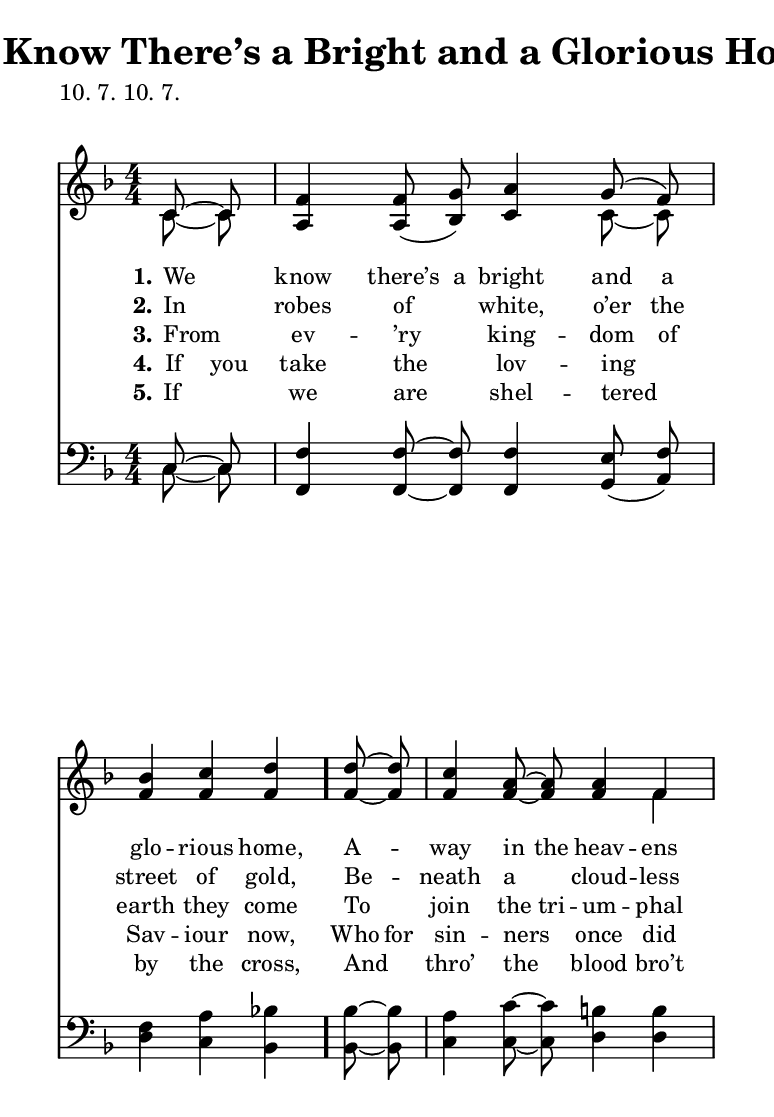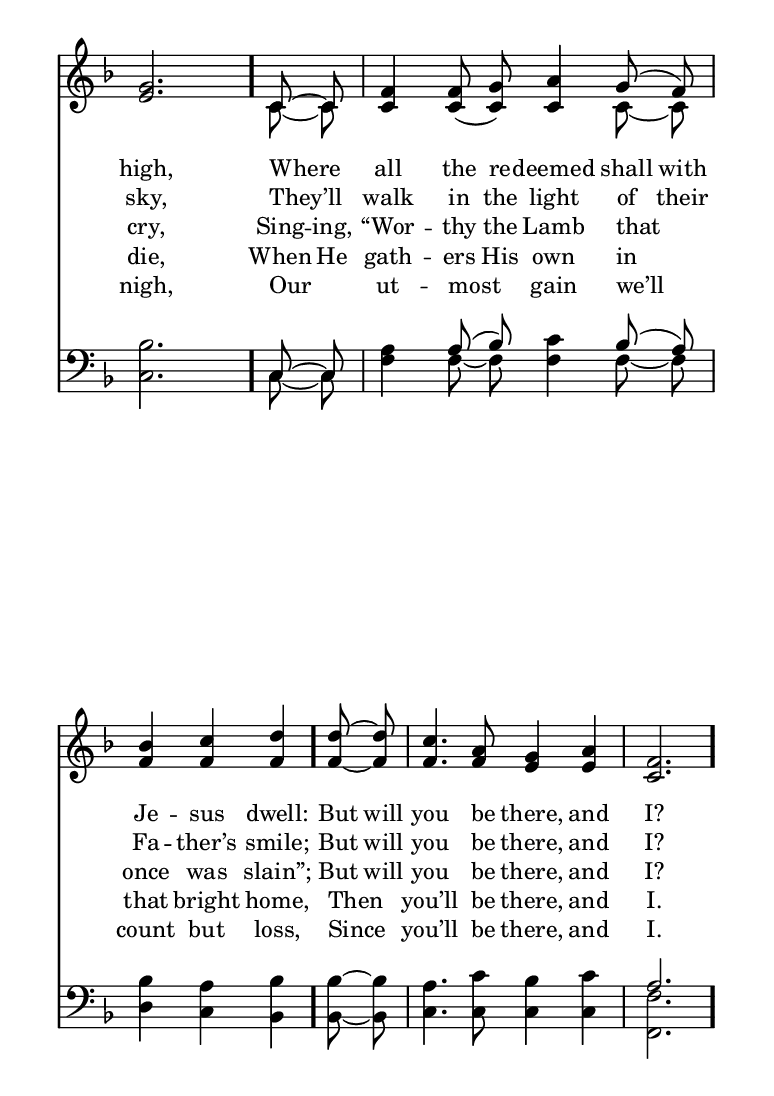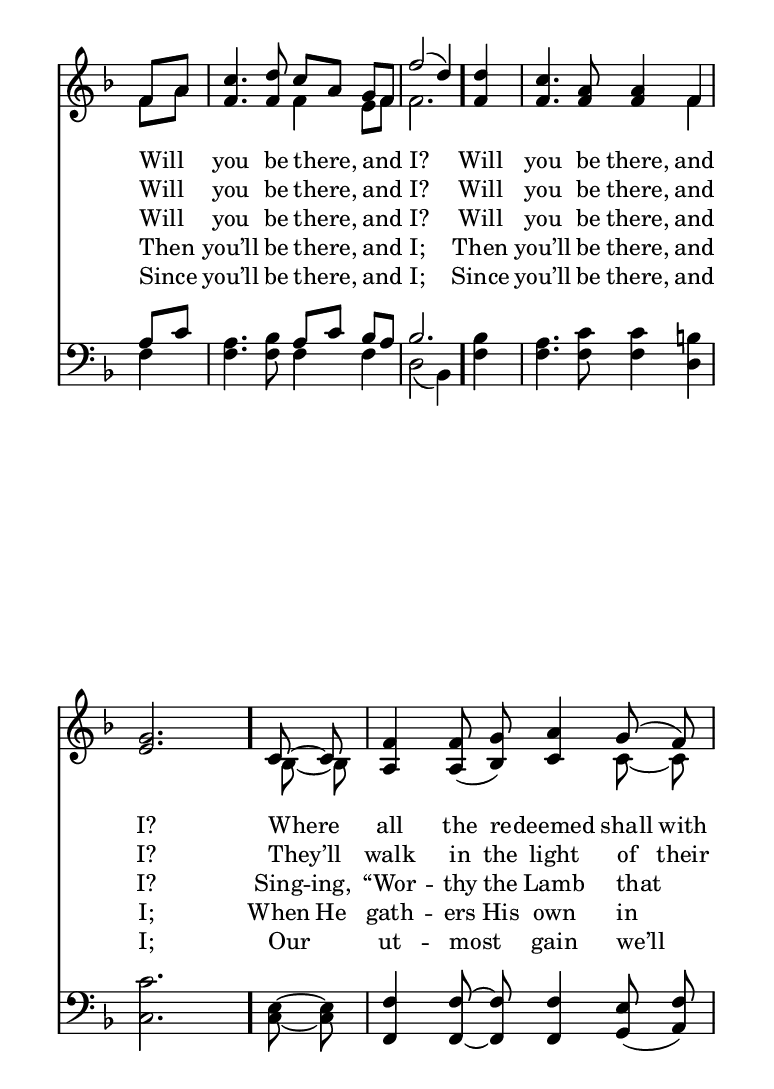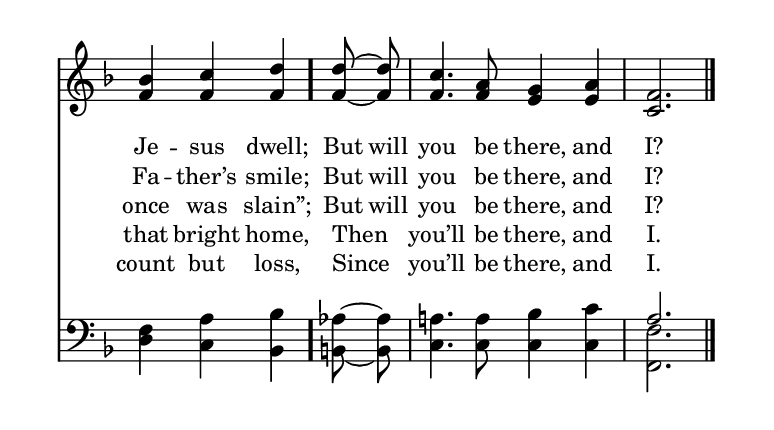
\include "common/global.ily"
\paper {
  \include "common/paper.ily"
}

\header{
  %gospel
  hymnnumber = "54"
  title = "We Know There’s a Bright and a Glorious Home"
  markuptitle = \markup \center-column { "We Know There’s a Bright and" "a Glorious Home" \vspace #0.5 }
  tunename = ""
  meter = "10. 7. 10. 7."
  poet = ""
  composer = ""
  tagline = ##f
}

% for fermata in MIDI
ta = { \tempo 4=80 }
tb = { \tempo 4=40 }

patternAA = { c8 ~ c8 | c4 c8( c8) c4 c8( c8) | c4 c4 c4 }
patternAB = { c8 ~ c8 | c4 c8( c8) c4 c8 ~ c8 | c4 c4 c4 }
patternAC = { c8 ~ c8 | c4 c8 ~ c8 c4 c8( c8) | c4 c4 c4 }
patternAD = { c8 ~ c8 | c4 c8 ~ c8 c4 c8 ~ c8 | c4 c4 c4 }

patternBA = { c8 ~ c8 | c4 c8 ~ c8 c4 c4 | c2. }
patternBB = { c8 ~ c8 | c4. c8 c4 c4 | c2. }
patternBC = { c4      | c4. c8 c4 c4 | c2. }

patternCA = { c8[ c8] | c4. c8 c8[ c8] c8[ c8] | c2( c4) }
patternCB = { c8[ c8] | c4. c8 c4      c8[ c8] | c2.     }
patternCC = { c8[ c8] | c4. c8 c8[ c8] c8[ c8] | c2.     }
patternCD = { c4      | c4. c8 c4      c4      | c2( c4) }

global = {
  \include "common/overrides.ily"
  \override Staff.TimeSignature.style = #'numbered
  \time 4/4
  \override Score.MetronomeMark.transparent = ##t % hide all fermata changes too
  \ta
  \key f \major
  \partial 4
  \autoBeamOff
}

notesSoprano = {
\global
\relative c' {

  \changePitch \patternAA { c c | f f g a g f | bes c d }
  \changePitch \patternBA { d d | c a a a f | g }
  \changePitch \patternAA { c, c | f f g a g f | bes c d }
  \changePitch \patternBB { d d | c a g a | f }

  \changePitch \patternCA { f a | c d c a g f | f' d }
  \changePitch \patternBC { d | c a a f | g }
  \changePitch \patternAA { c, c | f f g a g f | bes c d }
  \changePitch \patternBB { d d | c a g a | f }

  \bar "|."

}
}

notesAlto = {
\global
\relative e' {

  \changePitch \patternAB { c c | a a bes c c c | f f f }
  \changePitch \patternBA { f f | f f f f f | e }
  \changePitch \patternAB { c c | c c c c c c | f f f }
  \changePitch \patternBB { f f | f f e e | c }

  \changePitch \patternCB { f a | f f f e f | f }
  \changePitch \patternBC { f | f f f f | e }
  \changePitch \patternAB { bes bes | a a bes c c c | f f f }
  \changePitch \patternBB { f f | f f e e | c }

}
}

notesTenor = {
\global
\relative a, {

  \changePitch \patternAC { c c | f f f f e f | f a bes! }
  \changePitch \patternBA { bes bes | a c c b b | bes } \eogbreak
  \changePitch \patternAA { c, c | a' a bes c bes a | bes a bes }
  \changePitch \patternBB { bes bes | a c bes c | a } \eogbreak

  \changePitch \patternCC { a c | a bes a c bes a | bes }
  \changePitch \patternBC { bes | a c c b | c } \eogbreak
  \changePitch \patternAC { e, e | f f f f e f | f a bes }
  \changePitch \patternBB { aes aes | a! a bes c | a }

}
}

notesBass = {
\global
\relative f {

  \changePitch \patternAC { c c | f, f f f g a | d c bes }
  \changePitch \patternBA { bes bes | c c c d d | c }
  \changePitch \patternAD { c c | f f f f f f | d c bes }
  \changePitch \patternBB { bes bes | c c c c | < f f, >}

  \changePitch \patternCD { f | f f f f | d bes }
  \changePitch \patternBC { f' | f f f d | c }
  \changePitch \patternAC { c c | f, f f f g a | d c bes }
  \changePitch \patternBB { b b | c c c c | < f f, > }

}
}

wordsA = \lyricmode {
\set stanza = "1."

We know \mon there’s a \moff bright \mon and a \moff glo -- rious home, \bar "."
A -- way \mon in the \moff heav -- ens high, \bar "."
Where all \mon the re -- \moff deemed \mon shall \moff with Je -- sus dwell: \bar "."
\mon But will \moff you be there, and I? \bar "."
Will you be there, and I? \bar "."
Will you be there, and I? \bar "."
Where all \mon the re -- \moff deemed \mon shall \moff with Je -- sus dwell; \bar "."
\mon But will \moff you be there, and I? \bar "."

}

wordsB = \lyricmode {
\set stanza = "2."

In robes of white, \mon o’er the \moff street of gold,
Be -- neath a cloud -- less sky,
They’ll walk \mon in the light of their Fa -- ther’s smile; \moff
\mon But will \moff you be there, and I?
Will you be there, and I?
Will you be there, and I?
They’ll walk \mon in the light of their Fa -- ther’s smile; \moff
\mon But will \moff you be there, and I?

}

wordsC = \lyricmode {
\set stanza = "3."

From ev -- ’ry king -- \mon dom of \moff earth they come
To join \mon the tri -- \moff um -- phal cry,
\mon Sing -- ing, \moff “Wor -- \mon thy the \moff Lamb that once was slain”;
\mon But will \moff you be there, and I?
Will you be there, and I?
Will you be there, and I?
\mon Sing -- ing, \moff “Wor -- \mon thy the \moff Lamb that once was slain”;
\mon But will \moff you be there, and I?

}

wordsD = \lyricmode {
\set stanza = "4."

\mon If you \moff take the lov -- ing Sav -- iour now,
\mon Who for \moff sin -- ners once did die,
\mon When He gath -- ers His own \moff in that bright home,
Then you’ll be there, and I.
Then you’ll be there, and I;
Then you’ll be there, and I;
\mon When He gath -- ers His own \moff in that bright home,
Then you’ll be there, and I.

}

wordsE = \lyricmode {
\set stanza = "5."

If we are shel -- tered by the cross,
And thro’ the blood bro’t nigh,
Our ut -- most gain we’ll count but loss,
Since you’ll be there, and I.
Since you’ll be there, and I;
Since you’ll be there, and I;
Our ut -- most gain we’ll count but loss,
Since you’ll be there, and I.

}

\score {
  \context ChoirStaff <<
    \context Staff = upper <<
      \set Staff.autoBeaming = ##f
      \set ChoirStaff.systemStartDelimiter = #'SystemStartBar
      \set ChoirStaff.printPartCombineTexts = ##f
      \partcombine #'(2 . 11) \notesSoprano \notesAlto
      \context NullVoice = sopranos { \voiceOne << \notesSoprano >> }
      \context Lyrics = one   \lyricsto sopranos \wordsA
      \context Lyrics = two   \lyricsto sopranos \wordsB
      \context Lyrics = three \lyricsto sopranos \wordsC
      \context Lyrics = four  \lyricsto sopranos \wordsD
      \context Lyrics = five  \lyricsto sopranos \wordsE
    >>
    \context Staff = men <<
      \set Staff.autoBeaming = ##f
      \clef bass
      \set ChoirStaff.printPartCombineTexts = ##f
      \partcombine #'(2 . 11) \notesTenor \notesBass
    >>
  >>
  \layout {
    \include "common/layout.ily"
  }
  #(cond ((ly:get-option 'eog-midi-permitted) #{ \midi{
    \include "common/midi.ily"
  } #}))
}

\version "2.19.49"  % necessary for upgrading to future LilyPond versions.

% vi:set et ts=2 sw=2 ai nocindent syntax=lilypond:
